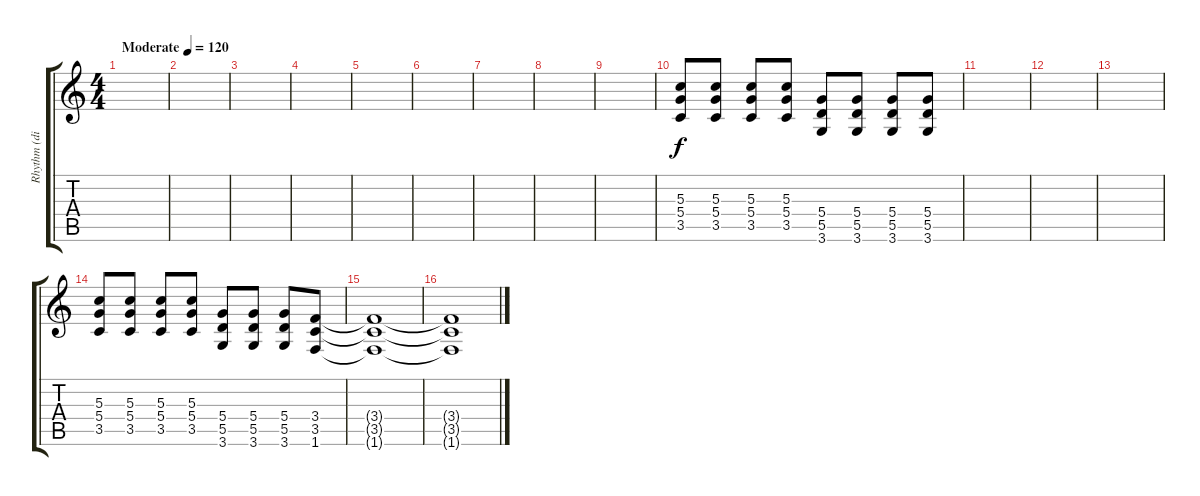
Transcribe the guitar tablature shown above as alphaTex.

\track ("Rhythm (dist.)" "Rhythm (di") {instrument overdrivenguitar}
\staff {score tabs}
\tuning (E4 B3 G3 D3 A2 E2) {hide}
\ts (4 4)
\tempo (120 "Moderate")
\clef g2
\ks c
|
|
|
|
|
|
|
|
|
(5.3 5.4 3.5).8 (5.3 5.4 3.5).8 (5.3 5.4 3.5).8 (5.3 5.4 3.5).8 (5.4 5.5 3.6).8 (5.4 5.5 3.6).8 (5.4 5.5 3.6).8 (5.4 5.5 3.6).8 |
|
|
|
(5.3 5.4 3.5).8 (5.3 5.4 3.5).8 (5.3 5.4 3.5).8 (5.3 5.4 3.5).8 (5.4 5.5 3.6).8 (5.4 5.5 3.6).8 (5.4 5.5 3.6).8 (3.4 3.5 1.6).8 |
(3.4{t} 3.5{t} 1.6{t}).1 |
(3.4{t} 3.5{t} 1.6{t}).1
